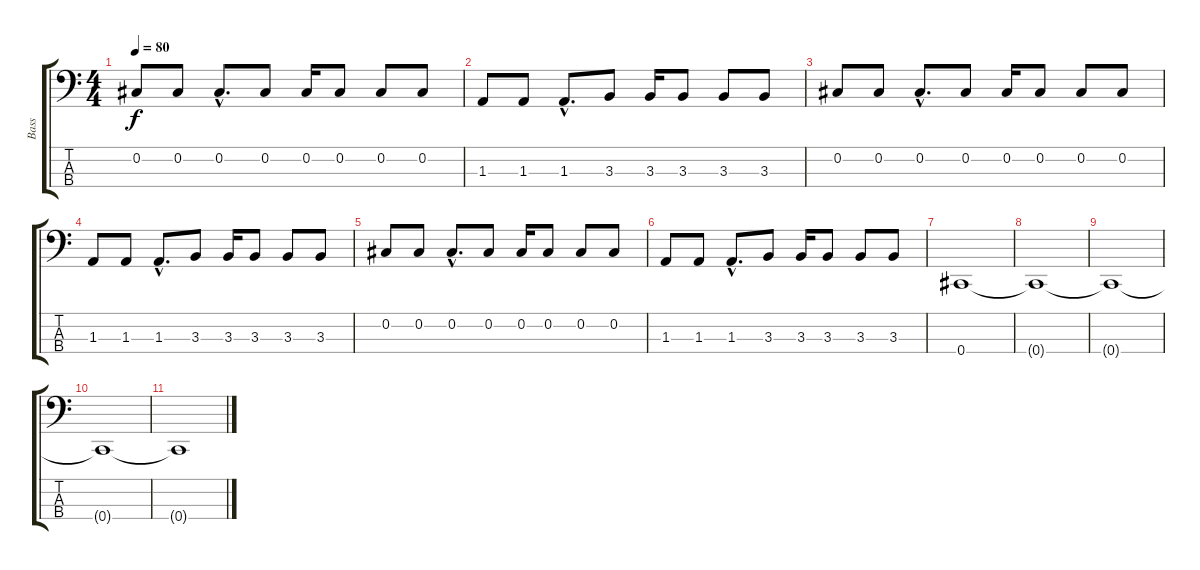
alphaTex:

\track ("Bass" "Bass") {instrument electricbassfinger}
\staff {score tabs}
\tuning (Gb2 Db2 Ab1 Db1) {hide}
\ts (4 4)
\tempo 80
\clef f4
\ks c
0.2.8{dy f} 0.2.8 0.2{hac}.8{d} 0.2.8 0.2.16 0.2.8 0.2.8 0.2.8 |
1.3.8 1.3.8 1.3{hac}.8{d} 3.3.8 3.3.16 3.3.8 3.3.8 3.3.8 |
0.2.8 0.2.8 0.2{hac}.8{d} 0.2.8 0.2.16 0.2.8 0.2.8 0.2.8 |
1.3.8 1.3.8 1.3{hac}.8{d} 3.3.8 3.3.16 3.3.8 3.3.8 3.3.8 |
0.2.8 0.2.8 0.2{hac}.8{d} 0.2.8 0.2.16 0.2.8 0.2.8 0.2.8 |
1.3.8 1.3.8 1.3{hac}.8{d} 3.3.8 3.3.16 3.3.8 3.3.8 3.3.8 |
0.4.1 |
0.4{t}.1 |
0.4{t}.1 |
0.4{t}.1 |
0.4{t}.1
